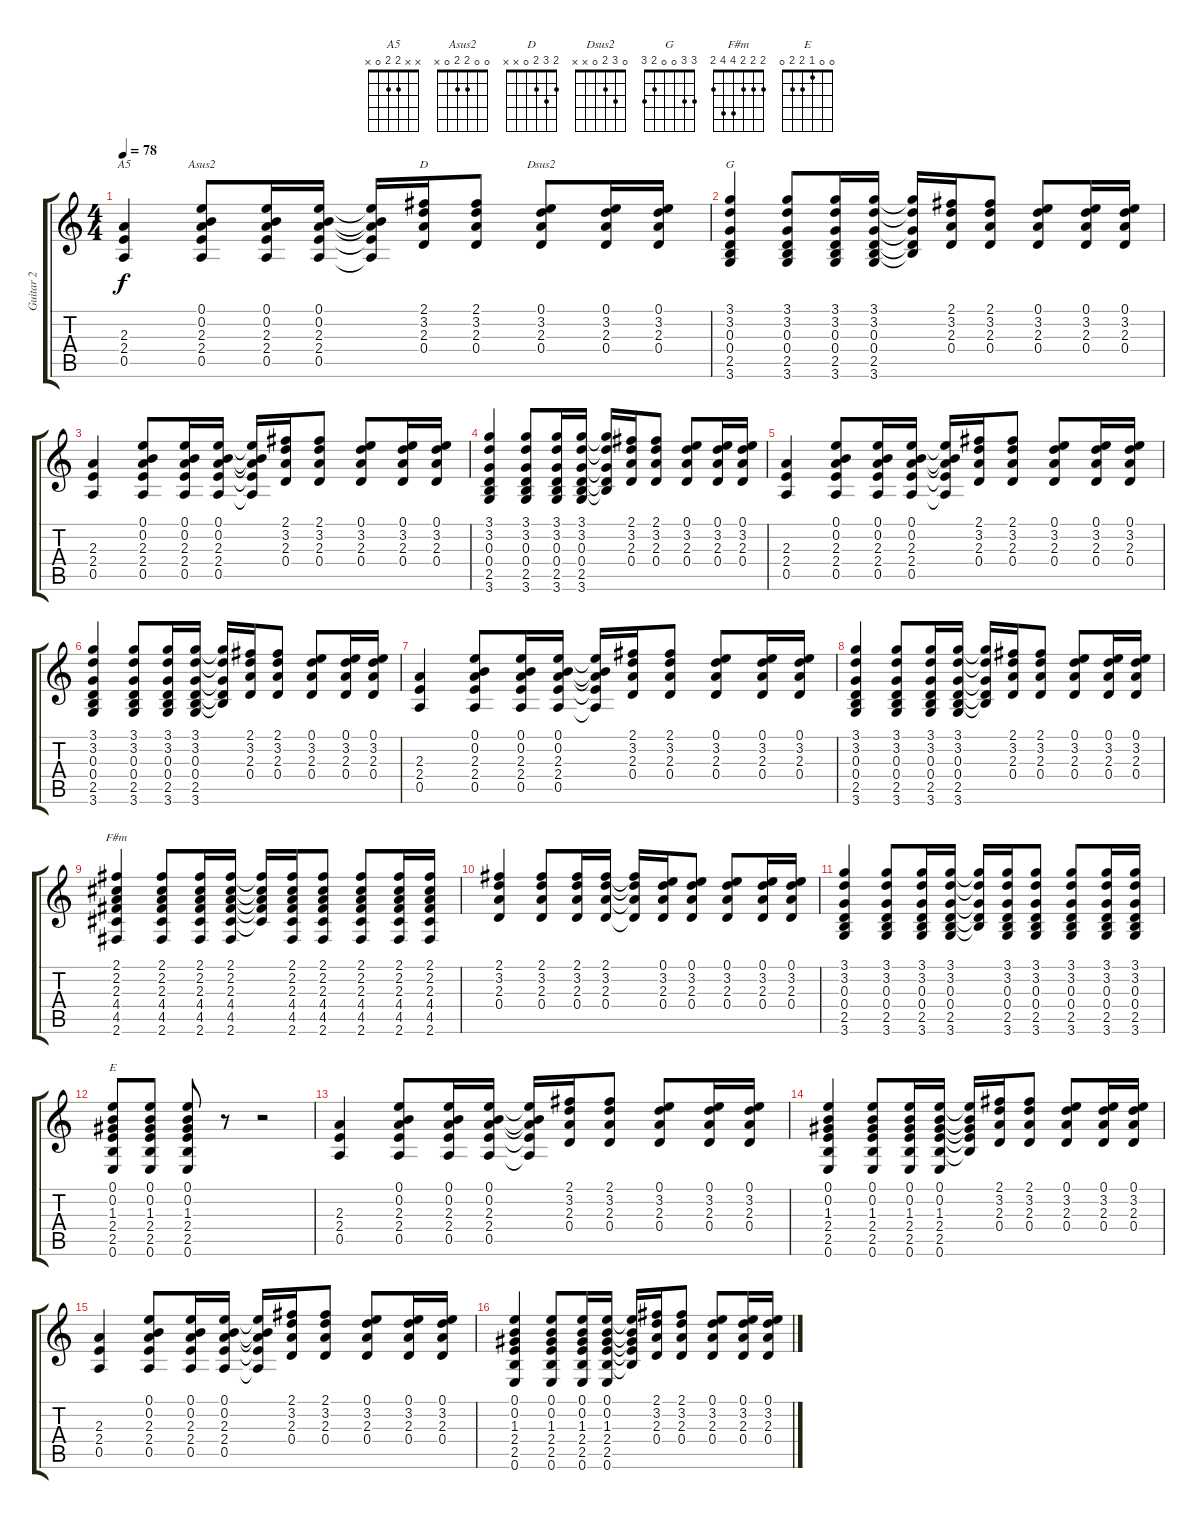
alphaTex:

\track ("Guitar 2" "Guitar 2") {instrument acousticguitarsteel}
\staff {score tabs}
\tuning (E4 B3 G3 D3 A2 E2) {hide}
\chord ("A5" x x 2 2 0 x)
\chord ("Asus2" 0 0 2 2 0 x)
\chord ("D" 2 3 2 0 x x)
\chord ("Dsus2" 0 3 2 0 x x)
\chord ("G" 3 3 0 0 2 3)
\chord ("F#m" 2 2 2 4 4 2)
\chord ("E" 0 0 1 2 2 0)
\ts (4 4)
\tempo 78
\clef g2
\ks c
(2.3 2.4 0.5).4{ch "A5" dy f} (0.1 0.2 2.3 2.4 0.5).8{ch "Asus2"} (0.1 0.2 2.3 2.4 0.5).16 (0.1 0.2 2.3 2.4 0.5).16 (0.1{t} 0.2{t} 2.3{t} 2.4{t} 0.5{t}).16 (2.1 3.2 2.3 0.4).16{ch "D"} (2.1 3.2 2.3 0.4).8 (0.1 3.2 2.3 0.4).8{ch "Dsus2"} (0.1 3.2 2.3 0.4).16 (0.1 3.2 2.3 0.4).16 |
(3.1 3.2 0.3 0.4 2.5 3.6).4{ch "G"} (3.1 3.2 0.3 0.4 2.5 3.6).8 (3.1 3.2 0.3 0.4 2.5 3.6).16 (3.1 3.2 0.3 0.4 2.5 3.6).16 (3.1{t} 3.2{t} 0.3{t} 0.4{t} 2.5{t}).16 (2.1 3.2 2.3 0.4).16 (2.1 3.2 2.3 0.4).8 (0.1 3.2 2.3 0.4).8 (0.1 3.2 2.3 0.4).16 (0.1 3.2 2.3 0.4).16 |
(2.3 2.4 0.5).4 (0.1 0.2 2.3 2.4 0.5).8 (0.1 0.2 2.3 2.4 0.5).16 (0.1 0.2 2.3 2.4 0.5).16 (0.1{t} 0.2{t} 2.3{t} 2.4{t} 0.5{t}).16 (2.1 3.2 2.3 0.4).16 (2.1 3.2 2.3 0.4).8 (0.1 3.2 2.3 0.4).8 (0.1 3.2 2.3 0.4).16 (0.1 3.2 2.3 0.4).16 |
(3.1 3.2 0.3 0.4 2.5 3.6).4 (3.1 3.2 0.3 0.4 2.5 3.6).8 (3.1 3.2 0.3 0.4 2.5 3.6).16 (3.1 3.2 0.3 0.4 2.5 3.6).16 (3.1{t} 3.2{t} 0.3{t} 0.4{t} 2.5{t}).16 (2.1 3.2 2.3 0.4).16 (2.1 3.2 2.3 0.4).8 (0.1 3.2 2.3 0.4).8 (0.1 3.2 2.3 0.4).16 (0.1 3.2 2.3 0.4).16 |
(2.3 2.4 0.5).4 (0.1 0.2 2.3 2.4 0.5).8 (0.1 0.2 2.3 2.4 0.5).16 (0.1 0.2 2.3 2.4 0.5).16 (0.1{t} 0.2{t} 2.3{t} 2.4{t} 0.5{t}).16 (2.1 3.2 2.3 0.4).16 (2.1 3.2 2.3 0.4).8 (0.1 3.2 2.3 0.4).8 (0.1 3.2 2.3 0.4).16 (0.1 3.2 2.3 0.4).16 |
(3.1 3.2 0.3 0.4 2.5 3.6).4 (3.1 3.2 0.3 0.4 2.5 3.6).8 (3.1 3.2 0.3 0.4 2.5 3.6).16 (3.1 3.2 0.3 0.4 2.5 3.6).16 (3.1{t} 3.2{t} 0.3{t} 0.4{t} 2.5{t}).16 (2.1 3.2 2.3 0.4).16 (2.1 3.2 2.3 0.4).8 (0.1 3.2 2.3 0.4).8 (0.1 3.2 2.3 0.4).16 (0.1 3.2 2.3 0.4).16 |
(2.3 2.4 0.5).4 (0.1 0.2 2.3 2.4 0.5).8 (0.1 0.2 2.3 2.4 0.5).16 (0.1 0.2 2.3 2.4 0.5).16 (0.1{t} 0.2{t} 2.3{t} 2.4{t} 0.5{t}).16 (2.1 3.2 2.3 0.4).16 (2.1 3.2 2.3 0.4).8 (0.1 3.2 2.3 0.4).8 (0.1 3.2 2.3 0.4).16 (0.1 3.2 2.3 0.4).16 |
(3.1 3.2 0.3 0.4 2.5 3.6).4 (3.1 3.2 0.3 0.4 2.5 3.6).8 (3.1 3.2 0.3 0.4 2.5 3.6).16 (3.1 3.2 0.3 0.4 2.5 3.6).16 (3.1{t} 3.2{t} 0.3{t} 0.4{t} 2.5{t}).16 (2.1 3.2 2.3 0.4).16 (2.1 3.2 2.3 0.4).8 (0.1 3.2 2.3 0.4).8 (0.1 3.2 2.3 0.4).16 (0.1 3.2 2.3 0.4).16 |
(2.1 2.2 2.3 4.4 4.5 2.6).4{ch "F#m"} (2.1 2.2 2.3 4.4 4.5 2.6).8 (2.1 2.2 2.3 4.4 4.5 2.6).16 (2.1 2.2 2.3 4.4 4.5 2.6).16 (2.1{t} 2.2{t} 2.3{t} 4.4{t} 4.5{t}).16 (2.1 2.2 2.3 4.4 4.5 2.6).16 (2.1 2.2 2.3 4.4 4.5 2.6).8 (2.1 2.2 2.3 4.4 4.5 2.6).8 (2.1 2.2 2.3 4.4 4.5 2.6).16 (2.1 2.2 2.3 4.4 4.5 2.6).16 |
(2.1 3.2 2.3 0.4).4 (2.1 3.2 2.3 0.4).8 (2.1 3.2 2.3 0.4).16 (2.1 3.2 2.3 0.4).16 (2.1{t} 3.2{t} 2.3{t} 0.4{t}).16 (0.1 3.2 2.3 0.4).16 (0.1 3.2 2.3 0.4).8 (0.1 3.2 2.3 0.4).8 (0.1 3.2 2.3 0.4).16 (0.1 3.2 2.3 0.4).16 |
(3.1 3.2 0.3 0.4 2.5 3.6).4 (3.1 3.2 0.3 0.4 2.5 3.6).8 (3.1 3.2 0.3 0.4 2.5 3.6).16 (3.1 3.2 0.3 0.4 2.5 3.6).16 (3.1{t} 3.2{t} 0.3{t} 0.4{t} 2.5{t}).16 (3.1 3.2 0.3 0.4 2.5 3.6).16 (3.1 3.2 0.3 0.4 2.5 3.6).8 (3.1 3.2 0.3 0.4 2.5 3.6).8 (3.1 3.2 0.3 0.4 2.5 3.6).16 (3.1 3.2 0.3 0.4 2.5 3.6).16 |
(0.1 0.2 1.3 2.4 2.5 0.6).8{ch "E"} (0.1 0.2 1.3 2.4 2.5 0.6).8 (0.1 0.2 1.3 2.4 2.5 0.6).8 r.8 r.2 |
(2.3 2.4 0.5).4 (0.1 0.2 2.3 2.4 0.5).8 (0.1 0.2 2.3 2.4 0.5).16 (0.1 0.2 2.3 2.4 0.5).16 (0.1{t} 0.2{t} 2.3{t} 2.4{t} 0.5{t}).16 (2.1 3.2 2.3 0.4).16 (2.1 3.2 2.3 0.4).8 (0.1 3.2 2.3 0.4).8 (0.1 3.2 2.3 0.4).16 (0.1 3.2 2.3 0.4).16 |
(0.1 0.2 1.3 2.4 2.5 0.6).4 (0.1 0.2 1.3 2.4 2.5 0.6).8 (0.1 0.2 1.3 2.4 2.5 0.6).16 (0.1 0.2 1.3 2.4 2.5 0.6).16 (0.1{t} 0.2{t} 1.3{t} 2.4{t} 2.5{t}).16 (2.1 3.2 2.3 0.4).16 (2.1 3.2 2.3 0.4).8 (0.1 3.2 2.3 0.4).8 (0.1 3.2 2.3 0.4).16 (0.1 3.2 2.3 0.4).16 |
(2.3 2.4 0.5).4 (0.1 0.2 2.3 2.4 0.5).8 (0.1 0.2 2.3 2.4 0.5).16 (0.1 0.2 2.3 2.4 0.5).16 (0.1{t} 0.2{t} 2.3{t} 2.4{t} 0.5{t}).16 (2.1 3.2 2.3 0.4).16 (2.1 3.2 2.3 0.4).8 (0.1 3.2 2.3 0.4).8 (0.1 3.2 2.3 0.4).16 (0.1 3.2 2.3 0.4).16 |
(0.1 0.2 1.3 2.4 2.5 0.6).4 (0.1 0.2 1.3 2.4 2.5 0.6).8 (0.1 0.2 1.3 2.4 2.5 0.6).16 (0.1 0.2 1.3 2.4 2.5 0.6).16 (0.1{t} 0.2{t} 1.3{t} 2.4{t} 2.5{t}).16 (2.1 3.2 2.3 0.4).16 (2.1 3.2 2.3 0.4).8 (0.1 3.2 2.3 0.4).8 (0.1 3.2 2.3 0.4).16 (0.1 3.2 2.3 0.4).16
